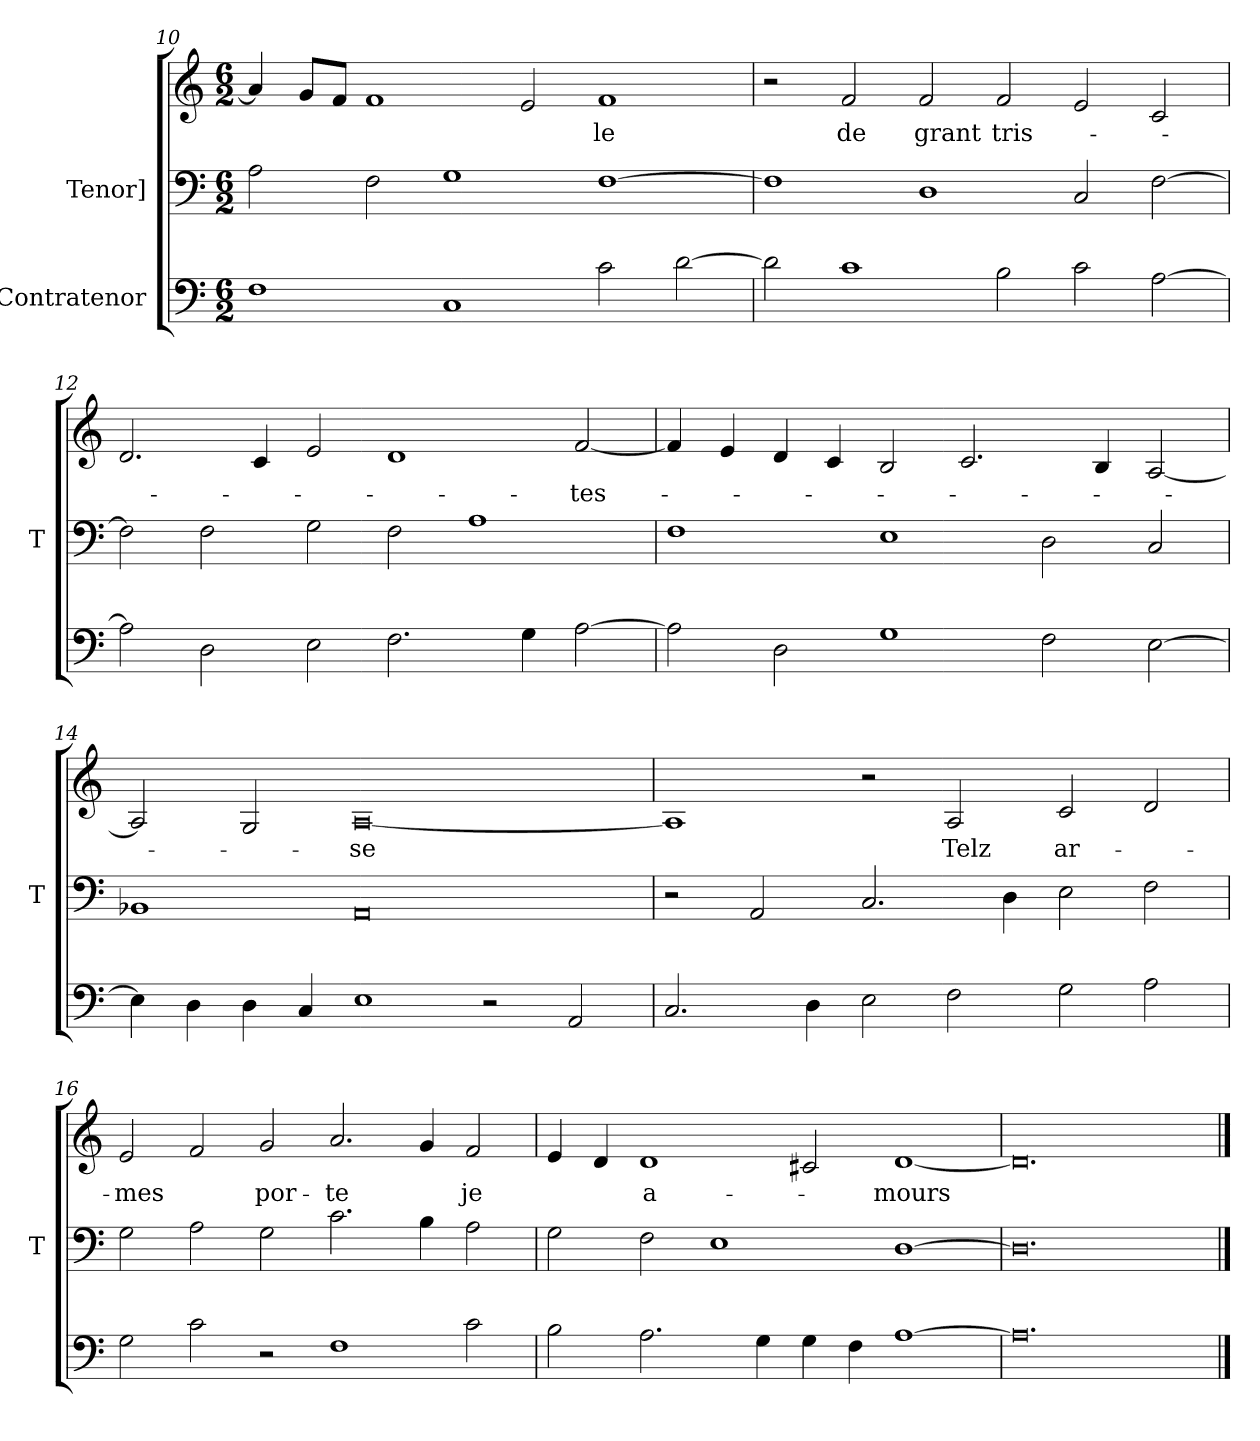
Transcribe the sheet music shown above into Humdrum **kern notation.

**kern	**kern	**kern	**text
*part3	*part2	*part1	*part1
*staff3	*staff2	*staff1	*staff1
*I"Contratenor	*I"Tenor]	*	*
*	*I'T	*	*
*clefF4	*clefF4	*clefG2	*
*M6/2	*M6/2	*M6/2	*
=10	=10	=10	=10
1F	2A	4a]	.
.	.	8g/L	.
.	.	8f/J	.
.	2F	1f	.
1C	1G	.	.
.	.	2e	.
2c	[1F	1f	-le
[2d	.	.	.
=11	=11	=11	=11
2d]	1F]	2r	.
1c	.	2f	-de
.	1D	2f	-grant
2B	.	2f	tris-
2c	2C	2e	.
[2A	[2F	2c	.
=12	=12	=12	=12
2A]	2F]	2.d	.
2D	2F	.	.
.	.	4c	.
2E	2G	2e	.
2.F	2F	1d	.
.	1A	.	.
4G	.	.	.
[2A	.	[2f	-tes-
=13	=13	=13	=13
2A]	1F	4f]	.
.	.	4e	.
2D	.	4d	.
.	.	4c	.
1G	1E	2B	.
.	.	2.c	.
2F	2D	.	.
.	.	4B	.
[2E	2C	[2A	.
=14	=14	=14	=14
4E]	1BB-X	2A]	.
4D	.	.	.
4D	.	2G	.
4C	.	.	.
1E	0AA	[0A	-se
2r	.	.	.
2AA	.	.	.
=15	=15	=15	=15
2.C	2r	1A]	.
.	2AA	.	.
4D	.	.	.
2E	2.C	2r	.
2F	.	2A	-Telz
.	4D	.	.
2G	2E	2c	ar-
2A	2F	2d	.
=16	=16	=16	=16
2G	2G	2e	-mes
2c	2A	2f	.
2r	2G	2g	por-
1F	2.c	2.a	-te
.	4B	4g	.
2c	2A	2f	-je
=17	=17	=17	=17
2B	2G	4e	.
.	.	4d	.
2.A	2F	1d	a-
.	1E	.	.
4G	.	.	.
4G	.	2c#X	.
4F	.	.	.
[1A	[1D	[1d	-mours
=18	=18	=18	=18
0.A]	0.D]	0.d]	.
==	==	==	==
*-	*-	*-	*-
